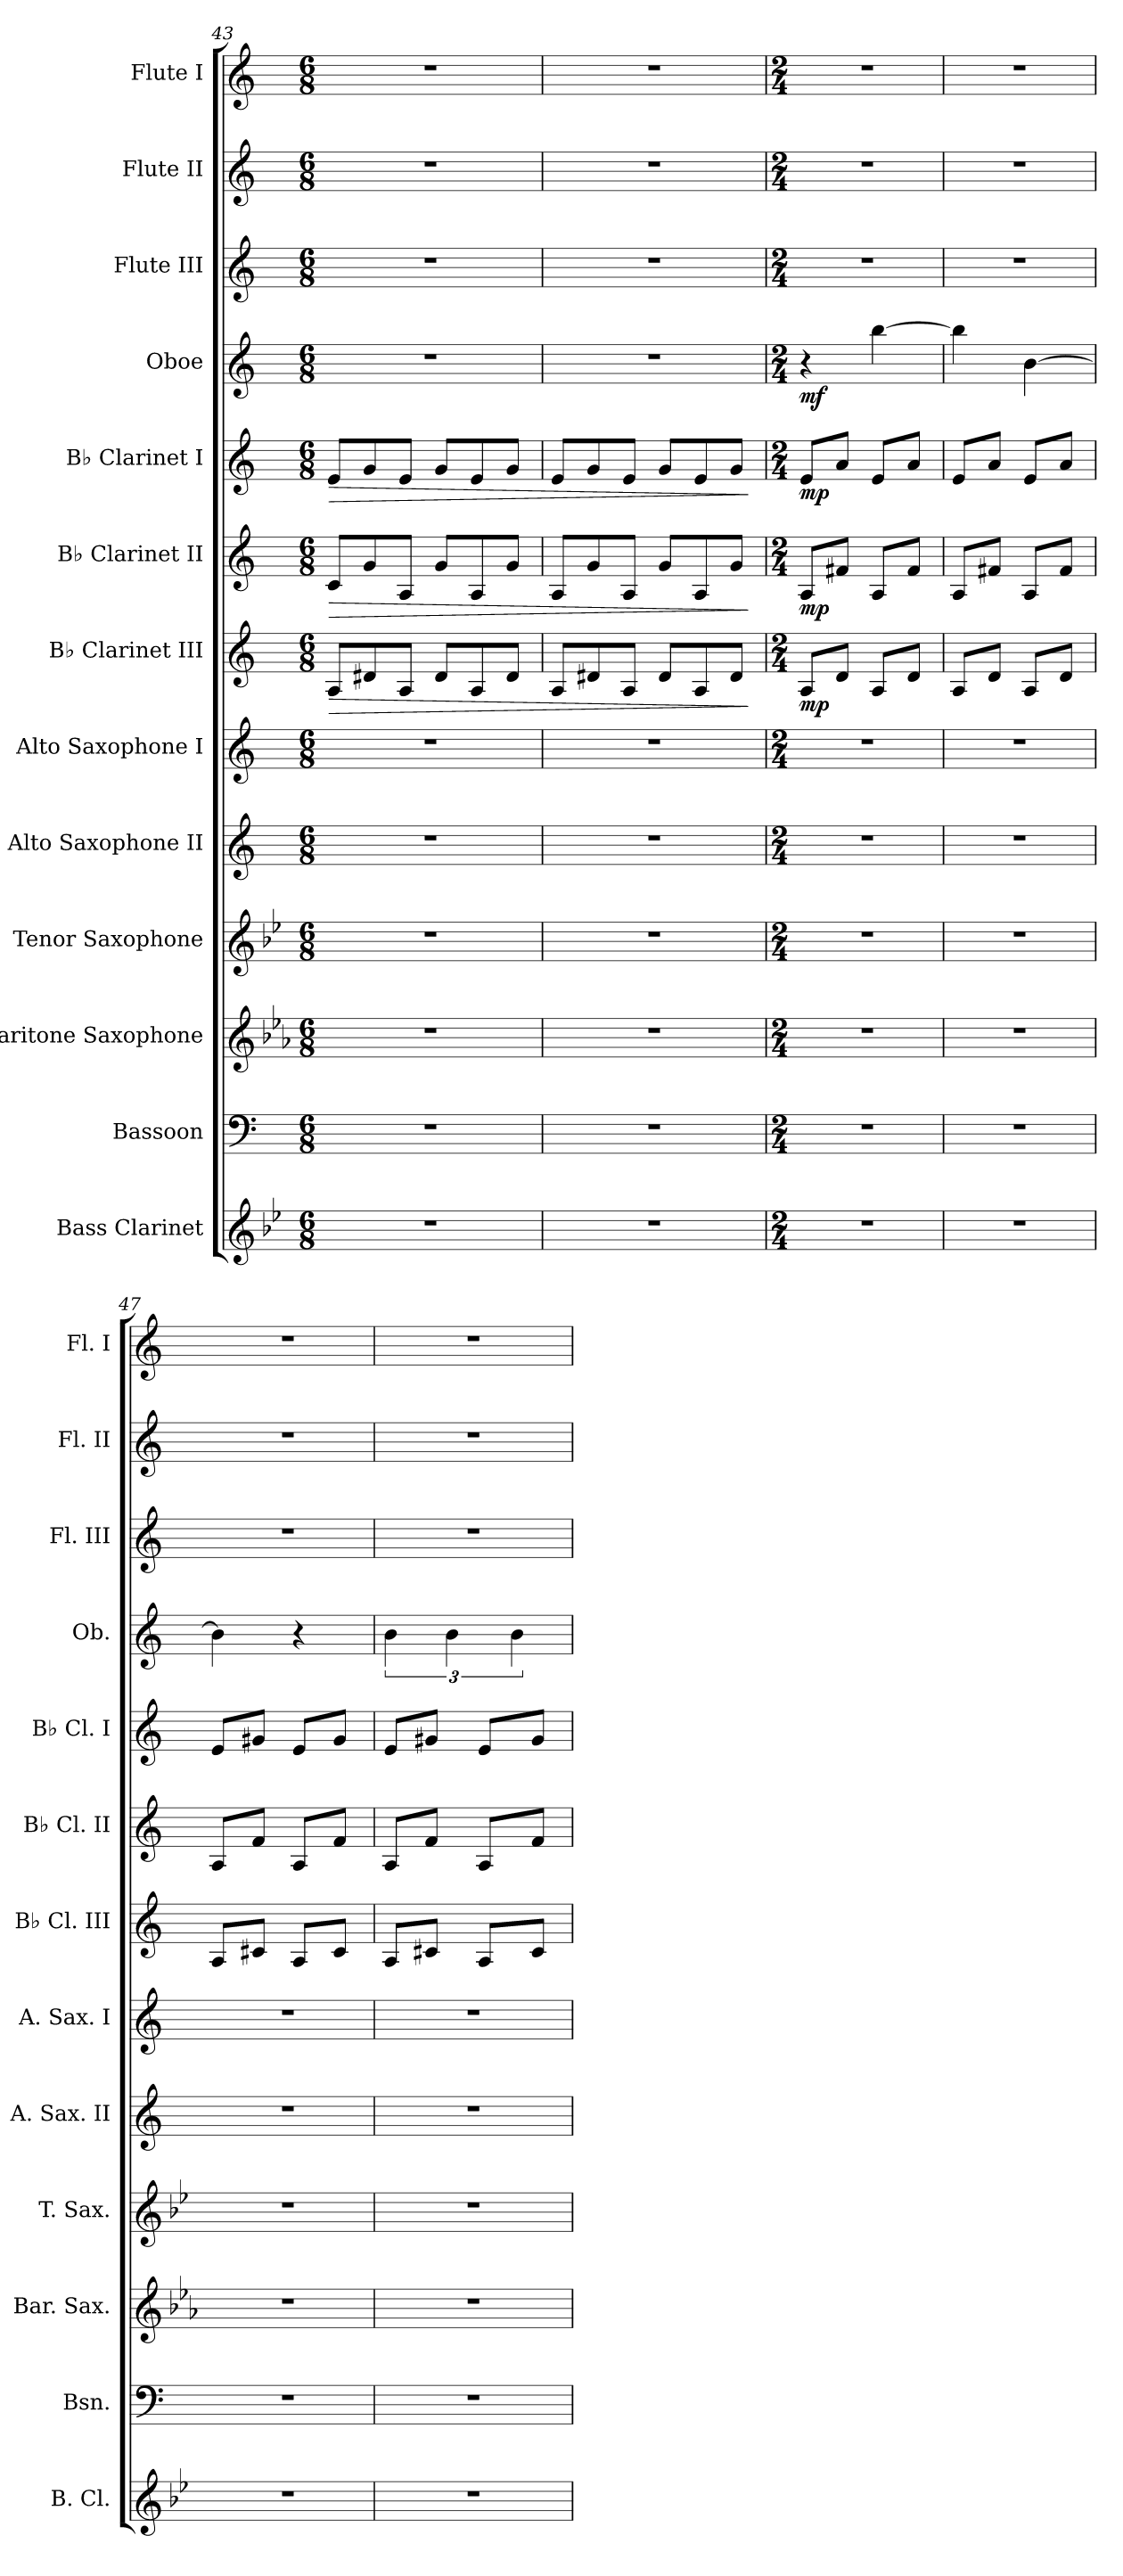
**kern	**kern	**kern	**kern	**kern	**kern	**kern	**dynam	**kern	**dynam	**kern	**dynam	**kern	**dynam	**kern	**kern	**kern
*part13	*part12	*part11	*part10	*part9	*part8	*part7	*part7	*part6	*part6	*part5	*part5	*part4	*part4	*part3	*part2	*part1
*staff13	*staff12	*staff11	*staff10	*staff9	*staff8	*staff7	*staff7	*staff6	*staff6	*staff5	*staff5	*staff4	*staff4	*staff3	*staff2	*staff1
*I"Bass Clarinet	*I"Bassoon	*I"Baritone Saxophone	*I"Tenor Saxophone	*I"Alto Saxophone II	*I"Alto Saxophone I	*I"B♭ Clarinet III	*	*I"B♭ Clarinet II	*	*I"B♭ Clarinet I	*	*I"Oboe	*	*I"Flute III	*I"Flute II	*I"Flute I
*I'B. Cl.	*I'Bsn.	*I'Bar. Sax.	*I'T. Sax.	*I'A. Sax. II	*I'A. Sax. I	*I'B♭ Cl. III	*	*I'B♭ Cl. II	*	*I'B♭ Cl. I	*	*I'Ob.	*	*I'Fl. III	*I'Fl. II	*I'Fl. I
*clefG2	*clefF4	*clefG2	*clefG2	*clefG2	*clefG2	*clefG2	*	*clefG2	*	*clefG2	*	*clefG2	*	*clefG2	*clefG2	*clefG2
*ITrd8c14	*	*ITrd12c21	*ITrd8c14	*ITrd5c9	*ITrd5c9	*ITrd1c2	*	*ITrd1c2	*	*ITrd1c2	*	*	*	*	*	*
*k[b-e-]	*k[]	*k[b-e-a-]	*k[b-e-]	*k[b-e-a-]	*k[b-e-a-]	*k[b-e-]	*	*k[b-e-]	*	*k[b-e-]	*	*k[]	*	*k[]	*k[]	*k[]
*M6/8	*M6/8	*M6/8	*M6/8	*M6/8	*M6/8	*M6/8	*	*M6/8	*	*M6/8	*	*M6/8	*	*M6/8	*M6/8	*M6/8
=43	=43	=43	=43	=43	=43	=43	=43	=43	=43	=43	=43	=43	=43	=43	=43	=43
!	!	!	!	!	!	!	!LO:HP:b	!	!LO:HP:b	!	!LO:HP:b	!	!	!	!	!
2.r	2.r	2.r	2.r	2.r	2.r	8G/L	>	8B-/L	>	8d/L	>	2.r	.	2.r	2.r	2.r
.	.	.	.	.	.	8c#X/	.	8f/	.	8f/	.	.	.	.	.	.
.	.	.	.	.	.	8G/J	.	8G/J	.	8d/J	.	.	.	.	.	.
.	.	.	.	.	.	8c#/L	.	8f/L	.	8f/L	.	.	.	.	.	.
.	.	.	.	.	.	8G/	.	8G/	.	8d/	.	.	.	.	.	.
.	.	.	.	.	.	8c#/J	.	8f/J	.	8f/J	.	.	.	.	.	.
=44	=44	=44	=44	=44	=44	=44	=44	=44	=44	=44	=44	=44	=44	=44	=44	=44
2.r	2.r	2.r	2.r	2.r	2.r	8G/L	.	8G/L	.	8d/L	.	2.r	.	2.r	2.r	2.r
.	.	.	.	.	.	8c#X/	.	8f/	.	8f/	.	.	.	.	.	.
.	.	.	.	.	.	8G/J	.	8G/J	.	8d/J	.	.	.	.	.	.
.	.	.	.	.	.	8c#/L	.	8f/L	.	8f/L	.	.	.	.	.	.
.	.	.	.	.	.	8G/	.	8G/	.	8d/	.	.	.	.	.	.
.	.	.	.	.	.	8c#/J	.	8f/J	.	8f/J	.	.	.	.	.	.
.	.	.	.	.	.	.	]	.	]	.	]	.	.	.	.	.
=45	=45	=45	=45	=45	=45	=45	=45	=45	=45	=45	=45	=45	=45	=45	=45	=45
!!LO:REH:place=s1:a:B:fs=14:t=B
*M2/4	*M2/4	*M2/4	*M2/4	*M2/4	*M2/4	*M2/4	*	*M2/4	*	*M2/4	*	*M2/4	*	*M2/4	*M2/4	*M2/4
*	*	*	*	*	*	*	*	*	*	*	*	*	*	*	*	*MM158
!	!	!	!	!	!	!	!LO:DY:b	!	!LO:DY:b	!	!LO:DY:b	!	!LO:DY:b	!	!	!
2r	2r	2r	2r	2r	2r	8G/L	mp	8G/L	mp	8d/L	mp	4r	mf	2r	2r	2r
.	.	.	.	.	.	8c/J	.	8en/J	.	8g/J	.	.	.	.	.	.
.	.	.	.	.	.	8G/L	.	8G/L	.	8d/L	.	[4bb\	.	.	.	.
.	.	.	.	.	.	8c/J	.	8e/J	.	8g/J	.	.	.	.	.	.
=46	=46	=46	=46	=46	=46	=46	=46	=46	=46	=46	=46	=46	=46	=46	=46	=46
2r	2r	2r	2r	2r	2r	8G/L	.	8G/L	.	8d/L	.	4bb\]	.	2r	2r	2r
.	.	.	.	.	.	8c/J	.	8en/J	.	8g/J	.	.	.	.	.	.
.	.	.	.	.	.	8G/L	.	8G/L	.	8d/L	.	[4b\	.	.	.	.
.	.	.	.	.	.	8c/J	.	8e/J	.	8g/J	.	.	.	.	.	.
!!LO:PB:g=z
=47	=47	=47	=47	=47	=47	=47	=47	=47	=47	=47	=47	=47	=47	=47	=47	=47
2r	2r	2r	2r	2r	2r	8G/L	.	8G/L	.	8d/L	.	4b\]	.	2r	2r	2r
.	.	.	.	.	.	8Bn/J	.	8e-/J	.	8f#X/J	.	.	.	.	.	.
.	.	.	.	.	.	8G/L	.	8G/L	.	8d/L	.	4r	.	.	.	.
.	.	.	.	.	.	8B/J	.	8e-/J	.	8f#/J	.	.	.	.	.	.
=48	=48	=48	=48	=48	=48	=48	=48	=48	=48	=48	=48	=48	=48	=48	=48	=48
2r	2r	2r	2r	2r	2r	8G/L	.	8G/L	.	8d/L	.	6b\	.	2r	2r	2r
.	.	.	.	.	.	8Bn/J	.	8e-/J	.	8f#X/J	.	.	.	.	.	.
.	.	.	.	.	.	.	.	.	.	.	.	6b\	.	.	.	.
.	.	.	.	.	.	8G/L	.	8G/L	.	8d/L	.	.	.	.	.	.
.	.	.	.	.	.	.	.	.	.	.	.	6b\	.	.	.	.
.	.	.	.	.	.	8B/J	.	8e-/J	.	8f#/J	.	.	.	.	.	.
=	=	=	=	=	=	=	=	=	=	=	=	=	=	=	=	=
*-	*-	*-	*-	*-	*-	*-	*-	*-	*-	*-	*-	*-	*-	*-	*-	*-
